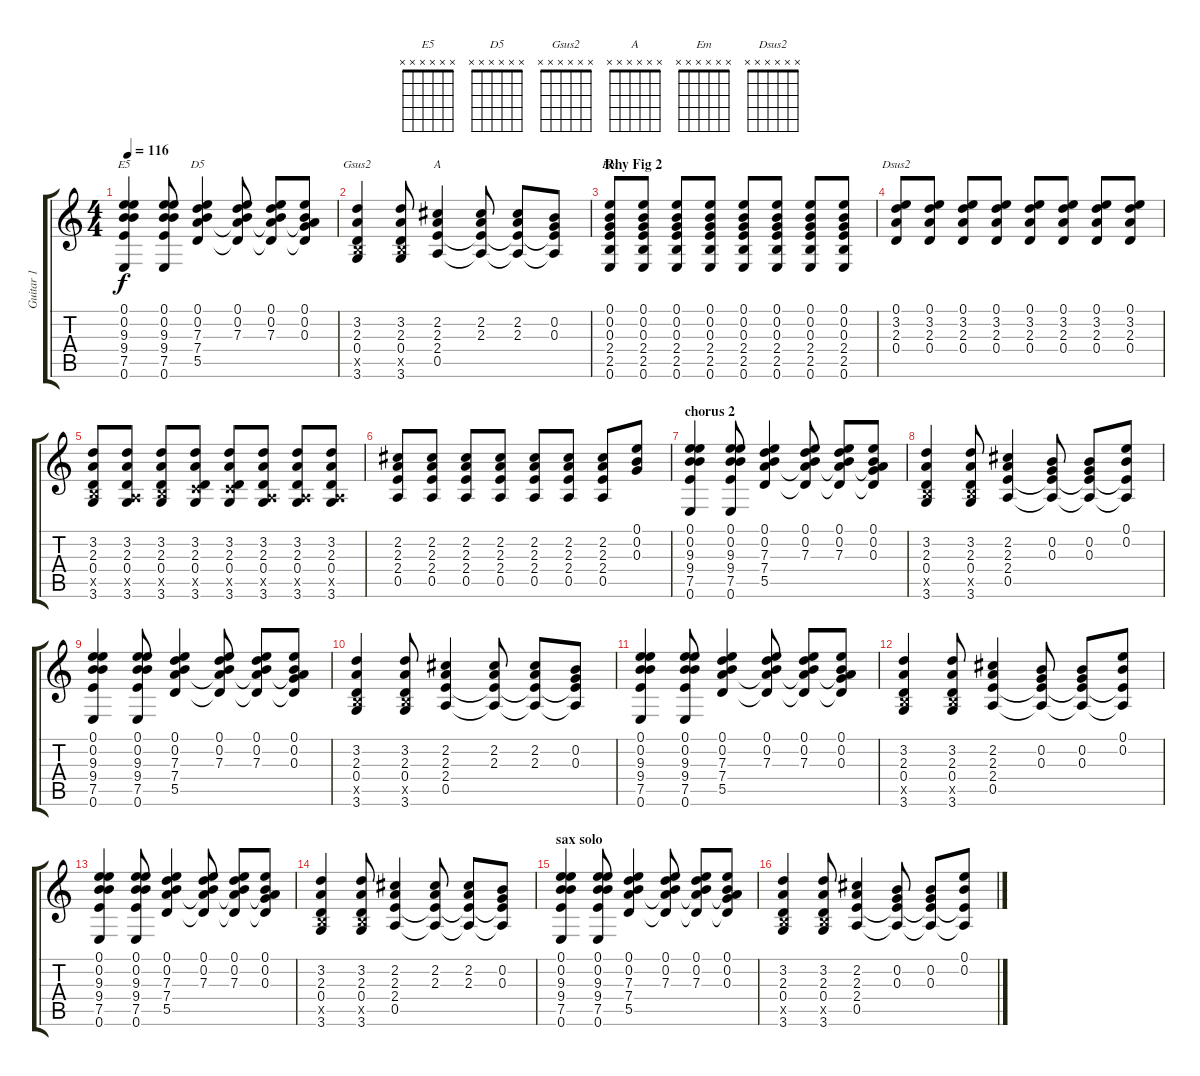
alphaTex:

\track ("Guitar 1" "Guitar 1") {instrument distortionguitar}
\staff {score tabs}
\tuning (E4 B3 G3 D3 A2 E2) {hide}
\chord ("E5" x x x x x x) {firstfret 0}
\chord ("D5" x x x x x x) {firstfret 0}
\chord ("Gsus2" x x x x x x) {firstfret 0}
\chord ("A" x x x x x x) {firstfret 0}
\chord ("Em" x x x x x x) {firstfret 0}
\chord ("Dsus2" x x x x x x) {firstfret 0}
\ts (4 4)
\tempo 116
\clef g2
\ks c
(0.1 0.2 9.3 9.4 7.5 0.6).4{ch "E5" dy f} (0.1 0.2 9.3 9.4 7.5 0.6).8 (0.1 0.2 7.3 7.4 5.5).4{ch "D5"} (0.1 0.2 7.3 7.4{t} 5.5{t}).8 (0.1 0.2 7.3 7.4{t} 5.5{t}).8 (0.1 0.2 0.3 7.4{t} 5.5{t}).8 |
(3.2 2.3 0.4 2.5{x} 3.6).4{ch "Gsus2"} (3.2 2.3 0.4 2.5{x} 3.6).8 (2.2 2.3 2.4 0.5).4{ch "A"} (2.2 2.3 2.4{t} 0.5{t}).8 (2.2 2.3 2.4{t} 0.5{t}).8 (0.2 0.3 2.4{t} 0.5{t}).8 |
\section ("" "Rhy Fig 2")
(0.1 0.2 0.3 2.4 2.5 0.6).8{ch "Em"} (0.1 0.2 0.3 2.4 2.5 0.6).8 (0.1 0.2 0.3 2.4 2.5 0.6).8 (0.1 0.2 0.3 2.4 2.5 0.6).8 (0.1 0.2 0.3 2.4 2.5 0.6).8 (0.1 0.2 0.3 2.4 2.5 0.6).8 (0.1 0.2 0.3 2.4 2.5 0.6).8 (0.1 0.2 0.3 2.4 2.5 0.6).8 |
(0.1 3.2 2.3 0.4).8{ch "Dsus2"} (0.1 3.2 2.3 0.4).8 (0.1 3.2 2.3 0.4).8 (0.1 3.2 2.3 0.4).8 (0.1 3.2 2.3 0.4).8 (0.1 3.2 2.3 0.4).8 (0.1 3.2 2.3 0.4).8 (0.1 3.2 2.3 0.4).8 |
(3.2 2.3 0.4 2.5{x} 3.6).8 (3.2 2.3 0.4 0.5{x} 3.6).8 (3.2 2.3 0.4 2.5{x} 3.6).8 (3.2 2.3 0.4 3.5{x} 3.6).8 (3.2 2.3 0.4 3.5{x} 3.6).8 (3.2 2.3 0.4 0.5{x} 3.6).8 (3.2 2.3 0.4 0.5{x} 3.6).8 (3.2 2.3 0.4 0.5{x} 3.6).8 |
(2.2 2.3 2.4 0.5).8 (2.2 2.3 2.4 0.5).8 (2.2 2.3 2.4 0.5).8 (2.2 2.3 2.4 0.5).8 (2.2 2.3 2.4 0.5).8 (2.2 2.3 2.4 0.5).8 (2.2 2.3 2.4 0.5).8 (0.1 0.2 0.3).8 |
\section ("" "chorus 2")
(0.1 0.2 9.3 9.4 7.5 0.6).4 (0.1 0.2 9.3 9.4 7.5 0.6).8 (0.1 0.2 7.3 7.4 5.5).4 (0.1 0.2 7.3 7.4{t} 5.5{t}).8 (0.1 0.2 7.3 7.4{t} 5.5{t}).8 (0.1 0.2 0.3 7.4{t} 5.5{t}).8 |
(3.2 2.3 0.4 2.5{x} 3.6).4 (3.2 2.3 0.4 2.5{x} 3.6).8 (2.2 2.3 2.4 0.5).4 (0.2 0.3 2.4{t} 0.5{t}).8 (0.2 0.3 2.4{t} 0.5{t}).8 (0.1 0.2 2.4{t} 0.5{t}).8 |
(0.1 0.2 9.3 9.4 7.5 0.6).4 (0.1 0.2 9.3 9.4 7.5 0.6).8 (0.1 0.2 7.3 7.4 5.5).4 (0.1 0.2 7.3 7.4{t} 5.5{t}).8 (0.1 0.2 7.3 7.4{t} 5.5{t}).8 (0.1 0.2 0.3 7.4{t} 5.5{t}).8 |
(3.2 2.3 0.4 2.5{x} 3.6).4 (3.2 2.3 0.4 2.5{x} 3.6).8 (2.2 2.3 2.4 0.5).4 (2.2 2.3 2.4{t} 0.5{t}).8 (2.2 2.3 2.4{t} 0.5{t}).8 (0.2 0.3 2.4{t} 0.5{t}).8 |
(0.1 0.2 9.3 9.4 7.5 0.6).4 (0.1 0.2 9.3 9.4 7.5 0.6).8 (0.1 0.2 7.3 7.4 5.5).4 (0.1 0.2 7.3 7.4{t} 5.5{t}).8 (0.1 0.2 7.3 7.4{t} 5.5{t}).8 (0.1 0.2 0.3 7.4{t} 5.5{t}).8 |
(3.2 2.3 0.4 2.5{x} 3.6).4 (3.2 2.3 0.4 2.5{x} 3.6).8 (2.2 2.3 2.4 0.5).4 (0.2 0.3 2.4{t} 0.5{t}).8 (0.2 0.3 2.4{t} 0.5{t}).8 (0.1 0.2 2.4{t} 0.5{t}).8 |
(0.1 0.2 9.3 9.4 7.5 0.6).4 (0.1 0.2 9.3 9.4 7.5 0.6).8 (0.1 0.2 7.3 7.4 5.5).4 (0.1 0.2 7.3 7.4{t} 5.5{t}).8 (0.1 0.2 7.3 7.4{t} 5.5{t}).8 (0.1 0.2 0.3 7.4{t} 5.5{t}).8 |
(3.2 2.3 0.4 2.5{x} 3.6).4 (3.2 2.3 0.4 2.5{x} 3.6).8 (2.2 2.3 2.4 0.5).4 (2.2 2.3 2.4{t} 0.5{t}).8 (2.2 2.3 2.4{t} 0.5{t}).8 (0.2 0.3 2.4{t} 0.5{t}).8 |
\section ("" "sax solo")
(0.1 0.2 9.3 9.4 7.5 0.6).4 (0.1 0.2 9.3 9.4 7.5 0.6).8 (0.1 0.2 7.3 7.4 5.5).4 (0.1 0.2 7.3 7.4{t} 5.5{t}).8 (0.1 0.2 7.3 7.4{t} 5.5{t}).8 (0.1 0.2 0.3 7.4{t} 5.5{t}).8 |
(3.2 2.3 0.4 2.5{x} 3.6).4 (3.2 2.3 0.4 2.5{x} 3.6).8 (2.2 2.3 2.4 0.5).4 (0.2 0.3 2.4{t} 0.5{t}).8 (0.2 0.3 2.4{t} 0.5{t}).8 (0.1 0.2 2.4{t} 0.5{t}).8
